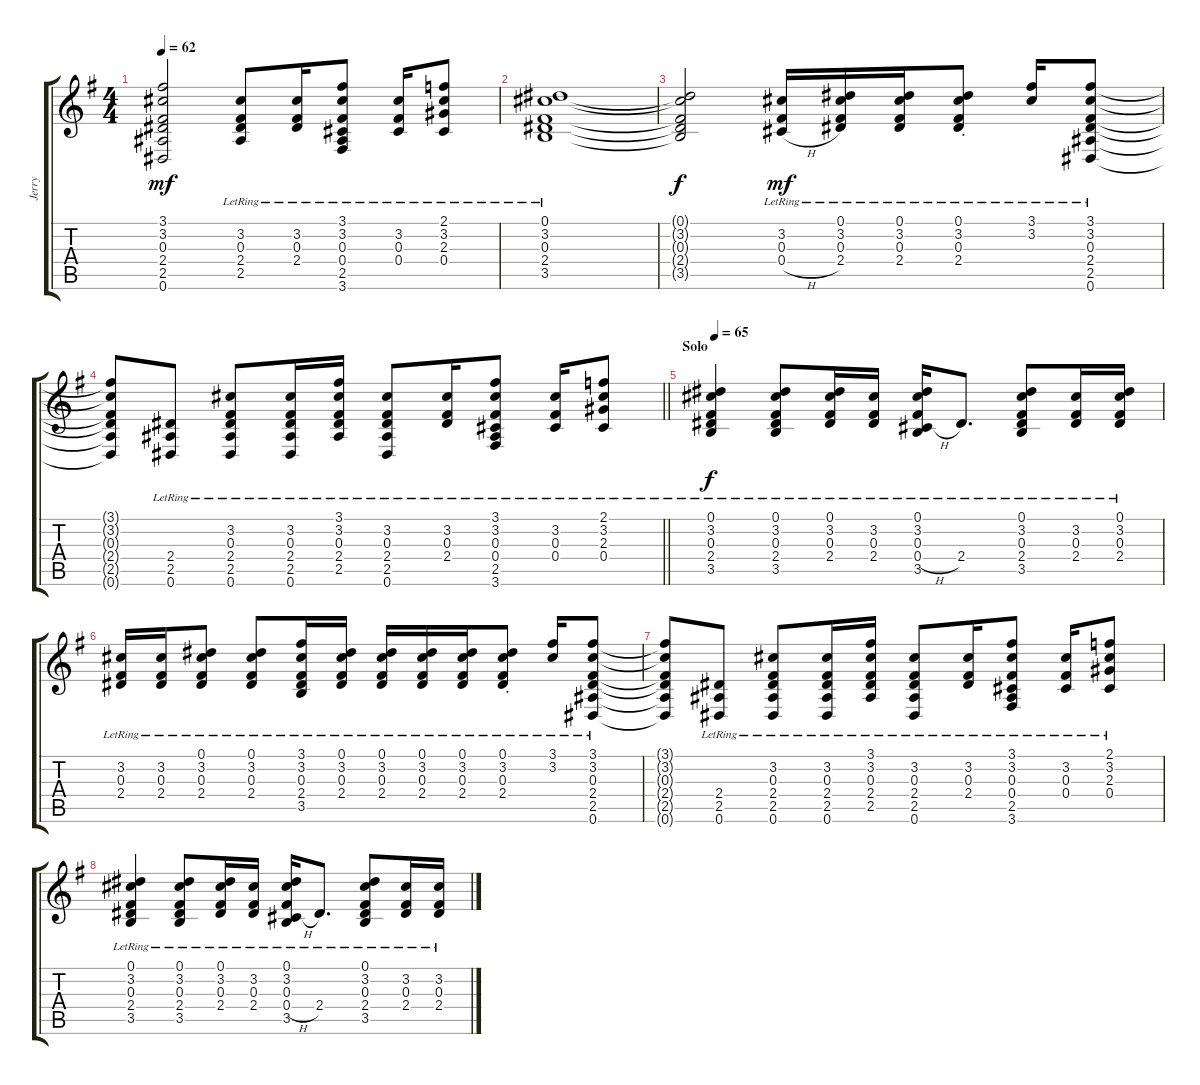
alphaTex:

\track ("Jerry" "Jerry") {instrument acousticguitarsteel}
\staff {score tabs}
\tuning (Eb4 Bb3 Gb3 Db3 Ab2 Eb2) {hide}
\ts (4 4)
\tempo 62
\clef g2
\ks eminor
(3.1{t} 3.2{t} 0.3{t} 2.4{t} 2.5{t} 0.6{t}).2{dy mf} (3.2{lr} 0.3{lr} 2.4{lr} 2.5{lr}).8 (3.2{lr} 0.3{lr} 2.4{lr}).16 (3.1{lr} 3.2{lr} 0.3{lr} 0.4{lr} 2.5{lr} 3.6{lr}).8 (3.2{lr} 0.3{lr} 0.4{lr}).16 (2.1{lr} 3.2{lr} 2.3{lr} 0.4{lr}).8 |
(0.1{lr} 3.2{lr} 0.3{lr} 2.4{lr} 3.5{lr}).1 |
(0.1{t} 3.2{t} 0.3{t} 2.4{t} 3.5{t}).2{dy f} (3.2{lr} 0.3{lr} 0.4{h lr}).16{dy mf} (0.1{lr} 3.2{lr} 0.3{lr} 2.4{lr}).16 (0.1{lr} 3.2{lr} 0.3{lr} 2.4{lr}).16 (0.1{st lr} 3.2{st lr} 0.3{st lr} 2.4{st lr}).8 (3.1{lr} 3.2{lr}).16 (3.1{lr} 3.2{lr} 0.3{lr} 2.4{lr} 2.5{lr} 0.6{lr}).8 |
\barLineRight lightlight
(3.1{t} 3.2{t} 0.3{t} 2.4{t} 2.5{t} 0.6{t}).8 (2.4{lr} 2.5{lr} 0.6{lr}).8 (3.2{lr} 0.3{lr} 2.4{lr} 2.5{lr} 0.6{lr}).8 (3.2{lr} 0.3{lr} 2.4{lr} 2.5{lr} 0.6{lr}).16 (3.1{lr} 3.2{lr} 0.3{lr} 2.4{lr} 2.5{lr}).16 (3.2{lr} 0.3{lr} 2.4{lr} 2.5{lr} 0.6{lr}).8 (3.2{lr} 0.3{lr} 2.4{lr}).16 (3.1{lr} 3.2{lr} 0.3{lr} 0.4{lr} 2.5{lr} 3.6{lr}).8 (3.2{lr} 0.3{lr} 0.4{lr}).16 (2.1{lr} 3.2{lr} 2.3{lr} 0.4{lr}).8 |
\section ("" "Solo")
\tempo 65
(0.1{lr} 3.2{lr} 0.3{lr} 2.4{lr} 3.5{lr}).4{dy f} (0.1{lr} 3.2{lr} 0.3{lr} 2.4{lr} 3.5{lr}).8 (0.1{lr} 3.2{lr} 0.3{lr} 2.4{lr}).16 (3.2{lr} 0.3{lr} 2.4{lr}).16 (0.1{lr} 3.2{lr} 0.3{lr} 0.4{h lr} 3.5{lr}).16 2.4{lr}.8{d} (0.1{lr} 3.2{lr} 0.3{lr} 2.4{lr} 3.5{lr}).8 (3.2{lr} 0.3{lr} 2.4{lr}).16 (0.1{lr} 3.2{lr} 0.3{lr} 2.4{lr}).16 |
(3.2{lr} 0.3{lr} 2.4{lr}).16 (3.2{lr} 0.3{lr} 2.4{lr}).16 (0.1{lr} 3.2{lr} 0.3{lr} 2.4{lr}).8 (0.1{lr} 3.2{lr} 0.3{lr} 2.4{lr}).8 (3.1{lr} 3.2{lr} 0.3{lr} 2.4{lr} 3.5{lr}).16 (0.1{lr} 3.2{lr} 0.3{lr} 2.4{lr}).16 (0.1{lr} 3.2{lr} 0.3{lr} 2.4{lr}).16 (0.1{lr} 3.2{lr} 0.3{lr} 2.4{lr}).16 (0.1{lr} 3.2{lr} 0.3{lr} 2.4{lr}).16 (0.1{st lr} 3.2{st lr} 0.3{st lr} 2.4{st lr}).8 (3.1{lr} 3.2{lr}).16 (3.1{lr} 3.2{lr} 0.3{lr} 2.4{lr} 2.5{lr} 0.6{lr}).8 |
(3.1{t} 3.2{t} 0.3{t} 2.4{t} 2.5{t} 0.6{t}).8 (2.4{lr} 2.5{lr} 0.6{lr}).8 (3.2{lr} 0.3{lr} 2.4{lr} 2.5{lr} 0.6{lr}).8 (3.2{lr} 0.3{lr} 2.4{lr} 2.5{lr} 0.6{lr}).16 (3.1{lr} 3.2{lr} 0.3{lr} 2.4{lr} 2.5{lr}).16 (3.2{lr} 0.3{lr} 2.4{lr} 2.5{lr} 0.6{lr}).8 (3.2{lr} 0.3{lr} 2.4{lr}).16 (3.1{lr} 3.2{lr} 0.3{lr} 0.4{lr} 2.5{lr} 3.6{lr}).8 (3.2{lr} 0.3{lr} 0.4{lr}).16 (2.1{lr} 3.2{lr} 2.3{lr} 0.4{lr}).8 |
(0.1{lr} 3.2{lr} 0.3{lr} 2.4{lr} 3.5{lr}).4 (0.1{lr} 3.2{lr} 0.3{lr} 2.4{lr} 3.5{lr}).8 (0.1{lr} 3.2{lr} 0.3{lr} 2.4{lr}).16 (3.2{lr} 0.3{lr} 2.4{lr}).16 (0.1{lr} 3.2{lr} 0.3{lr} 0.4{h lr} 3.5{lr}).16 2.4{lr}.8{d} (0.1{lr} 3.2{lr} 0.3{lr} 2.4{lr} 3.5{lr}).8 (3.2{lr} 0.3{lr} 2.4{lr}).16 (3.2{lr} 0.3{lr} 2.4{lr}).16
